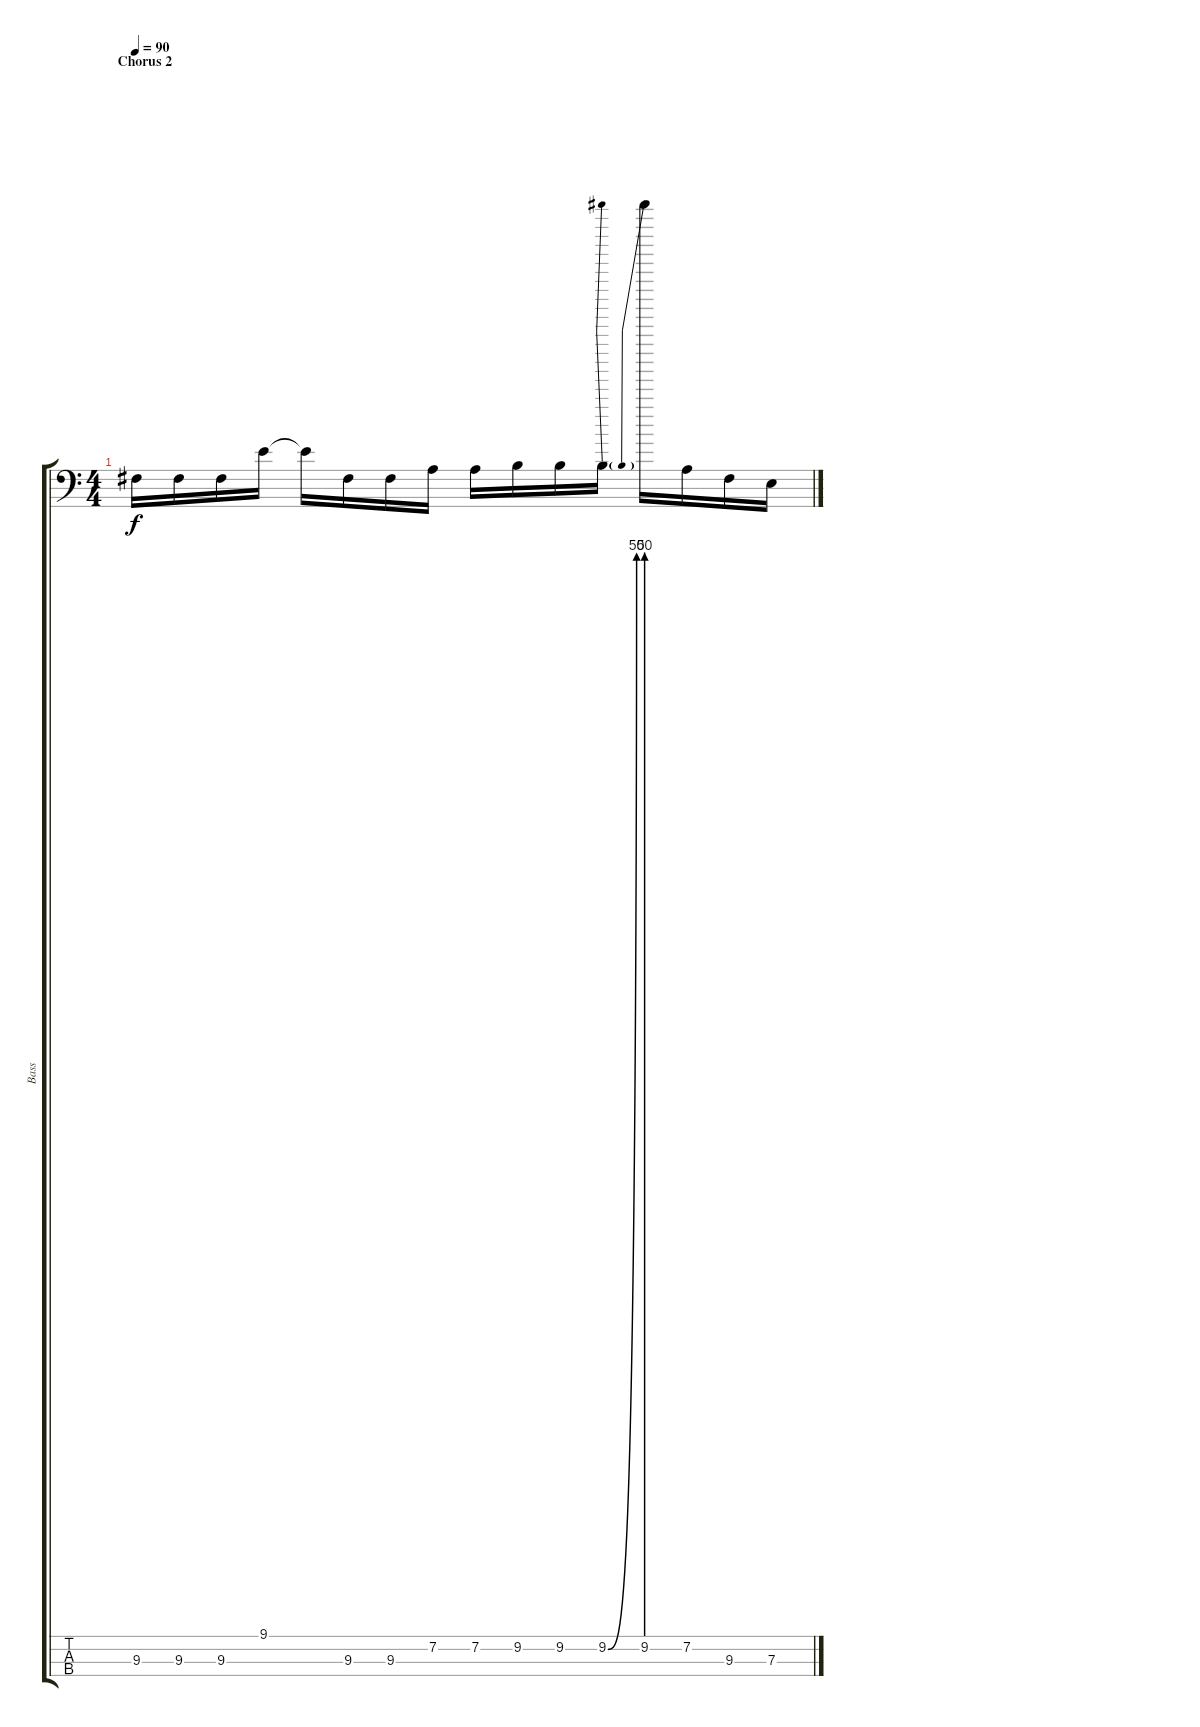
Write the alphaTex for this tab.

\track ("Bass" "Bass") {instrument electricbassfinger}
\staff {score tabs}
\tuning (G2 D2 A1 E1) {hide}
\ts (4 4)
\section ("" "Chorus 2")
\tempo 90
\clef f4
\ks c
9.3.16{dy f} 9.3.16 9.3.16 9.1.16 9.1{t}.16 9.3.16 9.3.16 7.2.16 7.2.16 9.2.16 9.2.16 9.2{be (bend 0 0 300 200)}.16 9.2{be (prebend 0 200 300 200)}.16 7.2.16 9.3.16 7.3.16
